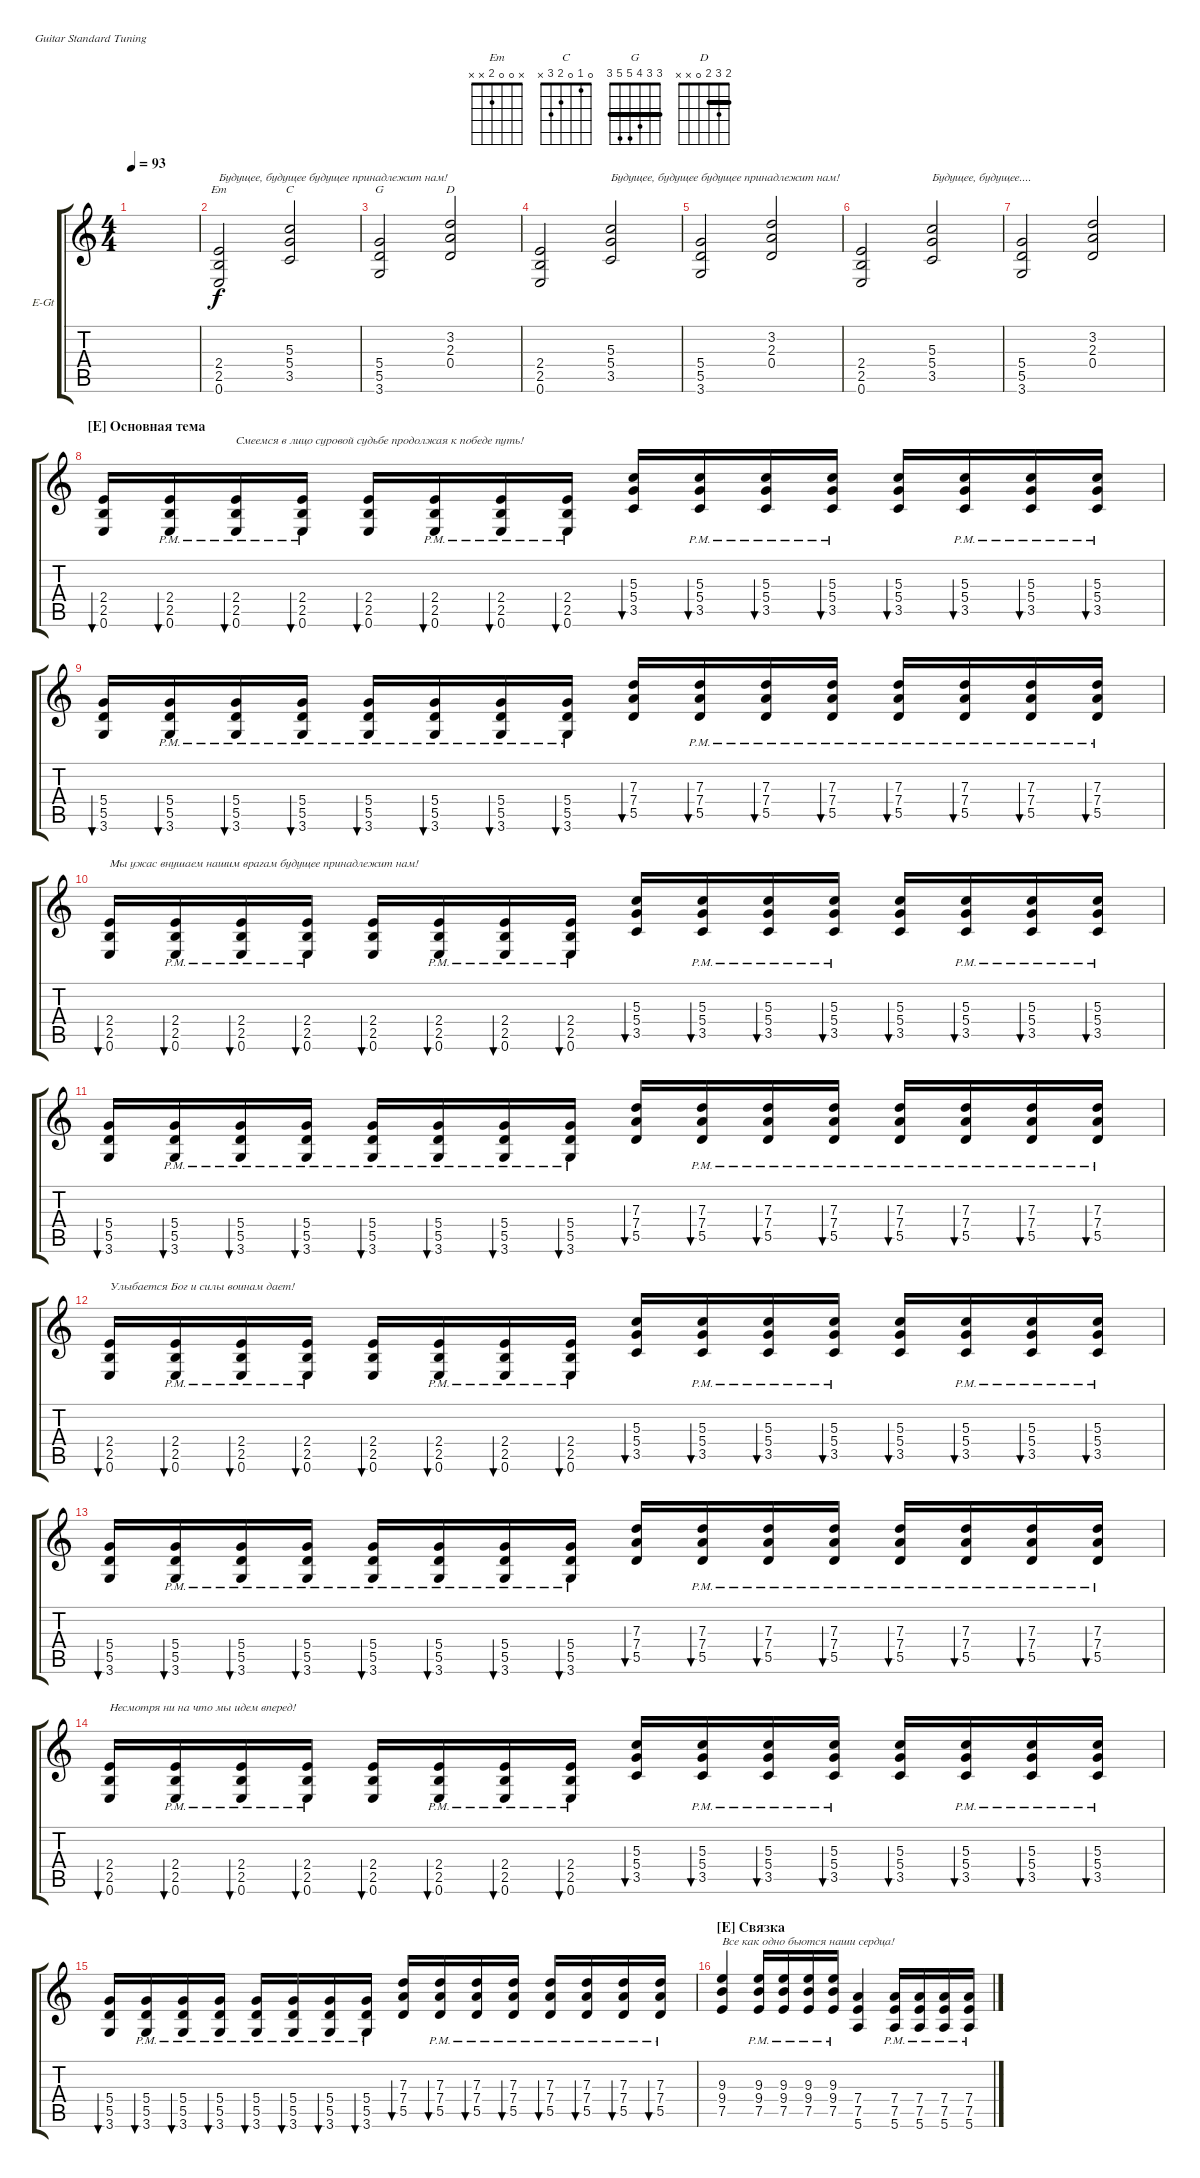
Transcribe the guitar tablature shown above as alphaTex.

\bracketExtendMode groupsimilarinstruments
\firstSystemTrackNameOrientation horizontal
\otherSystemsTrackNameOrientation horizontal
\track ("Electric Guitar 2" "E-Gt") {mute instrument distortionguitar}
\staff {score tabs}
\tuning (E4 B3 G3 D3 A2 E2)
\chord ("Em" x 0 0 2 x x)
\chord ("C" 0 1 0 2 3 x)
\chord ("G" 3 3 4 5 5 3) {barre (3 3)}
\chord ("D" 2 3 2 0 x x) {barre 2}
\ts (4 4)
\tempo 93
\clef g2
\ks c
|
(2.4 2.5 0.6).2{ch "Em" txt "Будущее, будущее будущее принадлежит нам!"} (3.5 5.4 5.3).2{ch "C"} |
(3.6 5.5 5.4).2{ch "G"} (0.4 2.3 3.2).2{ch "D"} |
(2.4 2.5 0.6).2 (3.5 5.4 5.3).2{txt "Будущее, будущее будущее принадлежит нам!"} |
(3.6 5.5 5.4).2 (0.4 2.3 3.2).2 |
(2.4 2.5 0.6).2 (3.5 5.4 5.3).2{txt "Будущее, будущее...."} |
(3.6 5.5 5.4).2 (0.4 2.3 3.2).2 |
\section ("E" "Основная тема")
(0.6 2.5 2.4).16{bu 120} (0.6{pm} 2.4{pm} 2.5{pm}).16{bu 120} (0.6{pm} 2.5{pm} 2.4{pm}).16{bu 120 txt "Смеемся в лицо суровой судьбе продолжая к победе путь!"} (0.6 2.4{pm} 2.5).16{bu 120} (0.6 2.5 2.4).16{bu 120} (0.6{pm} 2.4{pm} 2.5{pm}).16{bu 120} (0.6 2.5{pm} 2.4).16{bu 120} (0.6 2.4 2.5{pm}).16{bu 120} (3.5 5.4 5.3).16{bu 120} (3.5{pm} 5.3{pm} 5.4{pm}).16{bu 120} (3.5{pm} 5.4{pm} 5.3{pm}).16{bu 120} (3.5{pm} 5.3 5.4).16{bu 120} (3.5 5.4 5.3).16{bu 120} (3.5{pm} 5.3{pm} 5.4{pm}).16{bu 120} (3.5{pm} 5.4 5.3).16{bu 120} (3.5{pm} 5.3 5.4).16{bu 120} |
(3.6 5.5 5.4).16{bu 120} (3.6{pm} 5.5{pm} 5.4{pm}).16{bu 120} (3.6{pm} 5.5{pm} 5.4{pm}).16{bu 120} (3.6{pm} 5.5{pm} 5.4{pm}).16{bu 120} (3.6{pm} 5.5{pm} 5.4{pm}).16{bu 120} (3.6{pm} 5.5{pm} 5.4{pm}).16{bu 120} (3.6{pm} 5.5{pm} 5.4{pm}).16{bu 120} (3.6{pm} 5.5{pm} 5.4{pm}).16{bu 120} (5.5 7.4 7.3).16{bu 120} (5.5{pm} 7.4{pm} 7.3{pm}).16{bu 120} (5.5{pm} 7.4{pm} 7.3{pm}).16{bu 120} (5.5{pm} 7.4{pm} 7.3{pm}).16{bu 120} (5.5{pm} 7.4{pm} 7.3{pm}).16{bu 120} (5.5{pm} 7.4{pm} 7.3{pm}).16{bu 120} (5.5{pm} 7.4{pm} 7.3{pm}).16{bu 120} (5.5{pm} 7.4{pm} 7.3{pm}).16{bu 120} |
(0.6 2.5 2.4).16{bu 120 txt "Мы ужас внушаем нашим врагам будущее принадлежит нам!"} (0.6{pm} 2.4{pm} 2.5{pm}).16{bu 120} (0.6{pm} 2.5{pm} 2.4{pm}).16{bu 120} (0.6 2.4{pm} 2.5).16{bu 120} (0.6 2.5 2.4).16{bu 120} (0.6{pm} 2.4{pm} 2.5{pm}).16{bu 120} (0.6 2.5{pm} 2.4).16{bu 120} (0.6 2.4 2.5{pm}).16{bu 120} (3.5 5.4 5.3).16{bu 120} (3.5{pm} 5.3{pm} 5.4{pm}).16{bu 120} (3.5{pm} 5.4{pm} 5.3{pm}).16{bu 120} (3.5{pm} 5.3 5.4).16{bu 120} (3.5 5.4 5.3).16{bu 120} (3.5{pm} 5.3{pm} 5.4{pm}).16{bu 120} (3.5{pm} 5.4 5.3).16{bu 120} (3.5{pm} 5.3 5.4).16{bu 120} |
(3.6 5.5 5.4).16{bu 120} (3.6{pm} 5.5{pm} 5.4{pm}).16{bu 120} (3.6{pm} 5.5{pm} 5.4{pm}).16{bu 120} (3.6{pm} 5.5{pm} 5.4{pm}).16{bu 120} (3.6{pm} 5.5{pm} 5.4{pm}).16{bu 120} (3.6{pm} 5.5{pm} 5.4{pm}).16{bu 120} (3.6{pm} 5.5{pm} 5.4{pm}).16{bu 120} (3.6{pm} 5.5{pm} 5.4{pm}).16{bu 120} (5.5 7.4 7.3).16{bu 120} (5.5{pm} 7.4{pm} 7.3{pm}).16{bu 120} (5.5{pm} 7.4{pm} 7.3{pm}).16{bu 120} (5.5{pm} 7.4{pm} 7.3{pm}).16{bu 120} (5.5{pm} 7.4{pm} 7.3{pm}).16{bu 120} (5.5{pm} 7.4{pm} 7.3{pm}).16{bu 120} (5.5{pm} 7.4{pm} 7.3{pm}).16{bu 120} (5.5{pm} 7.4{pm} 7.3{pm}).16{bu 120} |
(0.6 2.5 2.4).16{bu 120 txt "Улыбается Бог и силы воинам дает!"} (0.6{pm} 2.4{pm} 2.5{pm}).16{bu 120} (0.6{pm} 2.5{pm} 2.4{pm}).16{bu 120} (0.6 2.4{pm} 2.5).16{bu 120} (0.6 2.5 2.4).16{bu 120} (0.6{pm} 2.4{pm} 2.5{pm}).16{bu 120} (0.6 2.5{pm} 2.4).16{bu 120} (0.6 2.4 2.5{pm}).16{bu 120} (3.5 5.4 5.3).16{bu 120} (3.5{pm} 5.3{pm} 5.4{pm}).16{bu 120} (3.5{pm} 5.4{pm} 5.3{pm}).16{bu 120} (3.5{pm} 5.3 5.4).16{bu 120} (3.5 5.4 5.3).16{bu 120} (3.5{pm} 5.3{pm} 5.4{pm}).16{bu 120} (3.5{pm} 5.4 5.3).16{bu 120} (3.5{pm} 5.3 5.4).16{bu 120} |
(3.6 5.5 5.4).16{bu 120} (3.6{pm} 5.5{pm} 5.4{pm}).16{bu 120} (3.6{pm} 5.5{pm} 5.4{pm}).16{bu 120} (3.6{pm} 5.5{pm} 5.4{pm}).16{bu 120} (3.6{pm} 5.5{pm} 5.4{pm}).16{bu 120} (3.6{pm} 5.5{pm} 5.4{pm}).16{bu 120} (3.6{pm} 5.5{pm} 5.4{pm}).16{bu 120} (3.6{pm} 5.5{pm} 5.4{pm}).16{bu 120} (5.5 7.4 7.3).16{bu 120} (5.5{pm} 7.4{pm} 7.3{pm}).16{bu 120} (5.5{pm} 7.4{pm} 7.3{pm}).16{bu 120} (5.5{pm} 7.4{pm} 7.3{pm}).16{bu 120} (5.5{pm} 7.4{pm} 7.3{pm}).16{bu 120} (5.5{pm} 7.4{pm} 7.3{pm}).16{bu 120} (5.5{pm} 7.4{pm} 7.3{pm}).16{bu 120} (5.5{pm} 7.4{pm} 7.3{pm}).16{bu 120} |
(0.6 2.5 2.4).16{bu 120 txt "Несмотря ни на что мы идем вперед!"} (0.6{pm} 2.4{pm} 2.5{pm}).16{bu 120} (0.6{pm} 2.5{pm} 2.4{pm}).16{bu 120} (0.6 2.4{pm} 2.5).16{bu 120} (0.6 2.5 2.4).16{bu 120} (0.6{pm} 2.4{pm} 2.5{pm}).16{bu 120} (0.6 2.5{pm} 2.4).16{bu 120} (0.6 2.4 2.5{pm}).16{bu 120} (3.5 5.4 5.3).16{bu 120} (3.5{pm} 5.3{pm} 5.4{pm}).16{bu 120} (3.5{pm} 5.4{pm} 5.3{pm}).16{bu 120} (3.5{pm} 5.3 5.4).16{bu 120} (3.5 5.4 5.3).16{bu 120} (3.5{pm} 5.3{pm} 5.4{pm}).16{bu 120} (3.5{pm} 5.4 5.3).16{bu 120} (3.5{pm} 5.3 5.4).16{bu 120} |
(3.6 5.5 5.4).16{bu 120} (3.6{pm} 5.5{pm} 5.4{pm}).16{bu 120} (3.6{pm} 5.5{pm} 5.4{pm}).16{bu 120} (3.6{pm} 5.5{pm} 5.4{pm}).16{bu 120} (3.6{pm} 5.5{pm} 5.4{pm}).16{bu 120} (3.6{pm} 5.5{pm} 5.4{pm}).16{bu 120} (3.6{pm} 5.5{pm} 5.4{pm}).16{bu 120} (3.6{pm} 5.5{pm} 5.4{pm}).16{bu 120} (5.5 7.4 7.3).16{bu 120} (5.5{pm} 7.4{pm} 7.3{pm}).16{bu 120} (5.5{pm} 7.4{pm} 7.3{pm}).16{bu 120} (5.5{pm} 7.4{pm} 7.3{pm}).16{bu 120} (5.5{pm} 7.4{pm} 7.3{pm}).16{bu 120} (5.5{pm} 7.4{pm} 7.3{pm}).16{bu 120} (5.5{pm} 7.4{pm} 7.3{pm}).16{bu 120} (5.5{pm} 7.4{pm} 7.3{pm}).16{bu 120} |
\section ("E" "Связка")
(7.5 9.4 9.3).4{txt "Все как одно бьются наши сердца!"} (7.5{pm} 9.3{pm} 9.4{pm}).16 (7.5{pm} 9.4{pm} 9.3{pm}).16 (7.5{pm} 9.3{pm} 9.4{pm}).16 (7.5{pm} 9.4{pm} 9.3{pm}).16 (5.6 7.4 7.5).4 (5.6{pm} 7.5{pm} 7.4{pm}).16 (5.6{pm} 7.4{pm} 7.5{pm}).16 (5.6{pm} 7.5{pm} 7.4{pm}).16 (5.6{pm} 7.4{pm} 7.5{pm}).16
